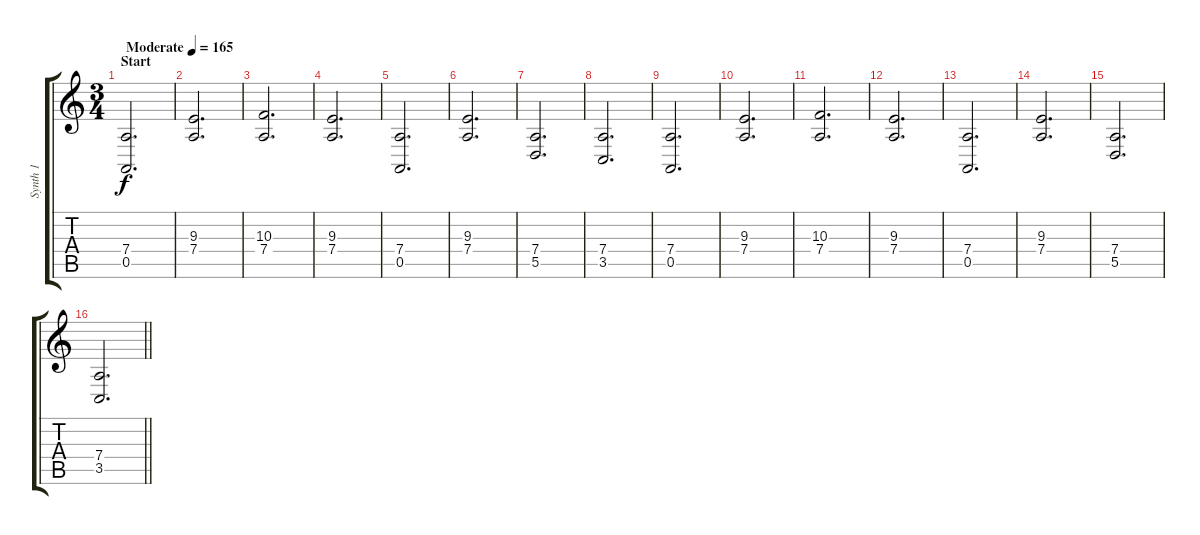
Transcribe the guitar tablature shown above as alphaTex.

\track ("Synth 1" "Synth 1") {instrument stringensemble2}
\staff {score tabs}
\tuning (E4 B3 G3 D3 A2 E2) {hide}
\ts (3 4)
\section ("" "Start")
\tempo (165 "Moderate")
\clef g2
\ks c
(7.4 0.5).2{d dy f instrument stringensemble2} |
(9.3 7.4).2{d} |
(10.3 7.4).2{d} |
(9.3 7.4).2{d} |
(7.4 0.5).2{d} |
(9.3 7.4).2{d} |
(7.4 5.5).2{d} |
(7.4 3.5).2{d} |
(7.4 0.5).2{d} |
(9.3 7.4).2{d} |
(10.3 7.4).2{d} |
(9.3 7.4).2{d} |
(7.4 0.5).2{d} |
(9.3 7.4).2{d} |
(7.4 5.5).2{d} |
\barLineRight lightlight
(7.4 3.5).2{d}
